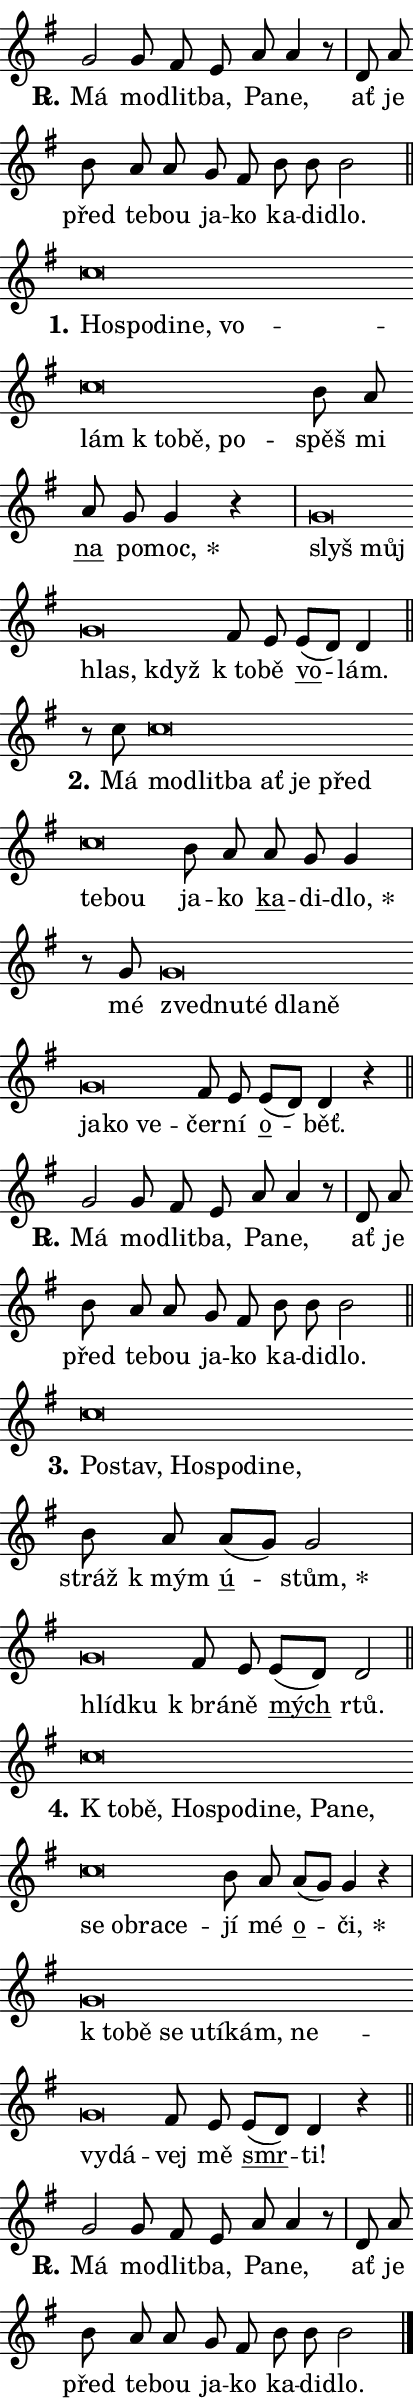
\version "2.24.0"
\header { tagline = "" }
\paper {
  indent = 0\cm
  top-margin = 0\cm
  right-margin = 0\cm
  bottom-margin = 0\cm
  left-margin = 0\cm
  paper-width = 7\cm
  page-breaking = #ly:one-page-breaking
  system-system-spacing.basic-distance = #11
  score-system-spacing.basic-distance = #11
  ragged-last = ##f
}


%% Author: Thomas Morley
%% https://lists.gnu.org/archive/html/lilypond-user/2020-05/msg00002.html
#(define (line-position grob)
"Returns position of @var[grob} in current system:
   @code{'start}, if at first time-step
   @code{'end}, if at last time-step
   @code{'middle} otherwise
"
  (let* ((col (ly:item-get-column grob))
         (ln (ly:grob-object col 'left-neighbor))
         (rn (ly:grob-object col 'right-neighbor))
         (col-to-check-left (if (ly:grob? ln) ln col))
         (col-to-check-right (if (ly:grob? rn) rn col))
         (break-dir-left
           (and
             (ly:grob-property col-to-check-left 'non-musical #f)
             (ly:item-break-dir col-to-check-left)))
         (break-dir-right
           (and
             (ly:grob-property col-to-check-right 'non-musical #f)
             (ly:item-break-dir col-to-check-right))))
        (cond ((eqv? 1 break-dir-left) 'start)
              ((eqv? -1 break-dir-right) 'end)
              (else 'middle))))

#(define (tranparent-at-line-position vctor)
  (lambda (grob)
  "Relying on @code{line-position} select the relevant enry from @var{vctor}.
Used to determine transparency,"
    (case (line-position grob)
      ((end) (not (vector-ref vctor 0)))
      ((middle) (not (vector-ref vctor 1)))
      ((start) (not (vector-ref vctor 2))))))

noteHeadBreakVisibility =
#(define-music-function (break-visibility)(vector?)
"Makes @code{NoteHead}s transparent relying on @var{break-visibility}"
#{
  \override NoteHead.transparent =
    #(tranparent-at-line-position break-visibility)
#})

#(define delete-ledgers-for-transparent-note-heads
  (lambda (grob)
    "Reads whether a @code{NoteHead} is transparent.
If so this @code{NoteHead} is removed from @code{'note-heads} from
@var{grob}, which is supposed to be @code{LedgerLineSpanner}.
As a result ledgers are not printed for this @code{NoteHead}"
    (let* ((nhds-array (ly:grob-object grob 'note-heads))
           (nhds-list
             (if (ly:grob-array? nhds-array)
                 (ly:grob-array->list nhds-array)
                 '()))
           ;; Relies on the transparent-property being done before
           ;; Staff.LedgerLineSpanner.after-line-breaking is executed.
           ;; This is fragile ...
           (to-keep
             (remove
               (lambda (nhd)
                 (ly:grob-property nhd 'transparent #f))
               nhds-list)))
      ;; TODO find a better method to iterate over grob-arrays, similiar
      ;; to filter/remove etc for lists
      ;; For now rebuilt from scratch
      (set! (ly:grob-object grob 'note-heads)  '())
      (for-each
        (lambda (nhd)
          (ly:pointer-group-interface::add-grob grob 'note-heads nhd))
        to-keep))))

hideNotes = {
  \noteHeadBreakVisibility #begin-of-line-visible
}
unHideNotes = {
  \noteHeadBreakVisibility #all-visible
}

% work-around for resetting accidentals
% https://lilypond.org/doc/v2.23/Documentation/notation/displaying-rhythms#unmetered-music
cadenzaMeasure = {
  \cadenzaOff
  \partial 1024 s1024
  \cadenzaOn
}

#(define-markup-command (accent layout props text) (markup?)
  "Underline accented syllable"
  (interpret-markup layout props
    #{\markup \override #'(offset . 4.3) \underline { #text }#}))

responsum = \markup \concat {
  "R" \hspace #-1.05 \path #0.1 #'((moveto 0 0.07) (lineto 0.9 0.8)) \hspace #0.05 "."
}

\layout {
    \context {
        \Staff
        \remove "Time_signature_engraver"
        \override LedgerLineSpanner.after-line-breaking = #delete-ledgers-for-transparent-note-heads
    }
    \context {
        \Voice {
            \override NoteHead.output-attributes = #'((class . "notehead"))
            \override Hairpin.height = #0.55
        }
    }
    \context {
        \Lyrics {
            \override StanzaNumber.output-attributes = #'((class . "stanzanumber"))
            \override LyricSpace.minimum-distance = #0.9
            \override LyricText.font-name = #"TeX Gyre Schola"
            \override LyricText.font-size = 1
            \override StanzaNumber.font-name = #"TeX Gyre Schola Bold"
            \override StanzaNumber.font-size = 1
        }
    }
}

% magnetic-lyrics.ily
%
%   written by
%     Jean Abou Samra <jean@abou-samra.fr>
%     Werner Lemberg <wl@gnu.org>
%
%   adapted by
%     Jiri Hon <jiri.hon@gmail.com>
%
% Version 2022-Apr-15

% https://www.mail-archive.com/lilypond-user@gnu.org/msg149350.html

#(define (Left_hyphen_pointer_engraver context)
   "Collect syllable-hyphen-syllable occurrences in lyrics and store
them in properties.  This engraver only looks to the left.  For
example, if the lyrics input is @code{foo -- bar}, it does the
following.

@itemize @bullet
@item
Set the @code{text} property of the @code{LyricHyphen} grob between
@q{foo} and @q{bar} to @code{foo}.

@item
Set the @code{left-hyphen} property of the @code{LyricText} grob with
text @q{foo} to the @code{LyricHyphen} grob between @q{foo} and
@q{bar}.
@end itemize

Use this auxiliary engraver in combination with the
@code{lyric-@/text::@/apply-@/magnetic-@/offset!} hook."
   (let ((hyphen #f)
         (text #f))
     (make-engraver
      (acknowledgers
       ((lyric-syllable-interface engraver grob source-engraver)
        (set! text grob)))
      (end-acknowledgers
       ((lyric-hyphen-interface engraver grob source-engraver)
        ;(when (not (grob::has-interface grob 'lyric-space-interface))
          (set! hyphen grob)));)
      ((stop-translation-timestep engraver)
       (when (and text hyphen)
         (ly:grob-set-object! text 'left-hyphen hyphen))
       (set! text #f)
       (set! hyphen #f)))))

#(define (lyric-text::apply-magnetic-offset! grob)
   "If the space between two syllables is less than the value in
property @code{LyricText@/.details@/.squash-threshold}, move the right
syllable to the left so that it gets concatenated with the left
syllable.

Use this function as a hook for
@code{LyricText@/.after-@/line-@/breaking} if the
@code{Left_@/hyphen_@/pointer_@/engraver} is active."
   (let ((hyphen (ly:grob-object grob 'left-hyphen #f)))
     (when hyphen
       (let ((left-text (ly:spanner-bound hyphen LEFT)))
         (when (grob::has-interface left-text 'lyric-syllable-interface)
           (let* ((common (ly:grob-common-refpoint grob left-text X))
                  (this-x-ext (ly:grob-extent grob common X))
                  (left-x-ext
                   (begin
                     ;; Trigger magnetism for left-text.
                     (ly:grob-property left-text 'after-line-breaking)
                     (ly:grob-extent left-text common X)))
                  ;; `delta` is the gap width between two syllables.
                  (delta (- (interval-start this-x-ext)
                            (interval-end left-x-ext)))
                  (details (ly:grob-property grob 'details))
                  (threshold (assoc-get 'squash-threshold details 0.2)))
             (when (< delta threshold)
               (let* (;; We have to manipulate the input text so that
                      ;; ligatures crossing syllable boundaries are not
                      ;; disabled.  For languages based on the Latin
                      ;; script this is essentially a beautification.
                      ;; However, for non-Western scripts it can be a
                      ;; necessity.
                      (lt (ly:grob-property left-text 'text))
                      (rt (ly:grob-property grob 'text))
                      (is-space (grob::has-interface hyphen 'lyric-space-interface))
                      (space (if is-space " " ""))
                      (space-markup (grob-interpret-markup grob " "))
                      (space-size (interval-length (ly:stencil-extent space-markup X)))
                      (extra-delta (if is-space space-size 0))
                      ;; Append new syllable.
                      (ltrt-space (if (and (string? lt) (string? rt))
                                (string-append lt space rt)
                                (make-concat-markup (list lt space rt))))
                      ;; Right-align `ltrt` to the right side.
                      (ltrt-space-markup (grob-interpret-markup
                               grob
                               (make-translate-markup
                                (cons (interval-length this-x-ext) 0)
                                (make-right-align-markup ltrt-space)))))
                 (begin
                   ;; Don't print `left-text`.
                   (ly:grob-set-property! left-text 'stencil #f)
                   ;; Set text and stencil (which holds all collected
                   ;; syllables so far) and shift it to the left.
                   (ly:grob-set-property! grob 'text ltrt-space)
                   (ly:grob-set-property! grob 'stencil ltrt-space-markup)
                   (ly:grob-translate-axis! grob (- (- delta extra-delta)) X))))))))))


#(define (lyric-hyphen::displace-bounds-first grob)
   ;; Make very sure this callback isn't triggered too early.
   (let ((left (ly:spanner-bound grob LEFT))
         (right (ly:spanner-bound grob RIGHT)))
     (ly:grob-property left 'after-line-breaking)
     (ly:grob-property right 'after-line-breaking)
     (ly:lyric-hyphen::print grob)))

squashThreshold = #0.4

\layout {
  \context {
    \Lyrics
    \consists #Left_hyphen_pointer_engraver
    \override LyricText.after-line-breaking =
      #lyric-text::apply-magnetic-offset!
    \override LyricHyphen.stencil = #lyric-hyphen::displace-bounds-first
    \override LyricText.details.squash-threshold = \squashThreshold
    \override LyricHyphen.minimum-distance = 0
    \override LyricHyphen.minimum-length = \squashThreshold
  }
}

squash = \override LyricText.details.squash-threshold = 9999
unSquash = \override LyricText.details.squash-threshold = \squashThreshold

left = \override LyricText.self-alignment-X = #LEFT
unLeft = \revert LyricText.self-alignment-X

starOffset = #(lambda (grob) 
                (let ((x_offset (ly:self-alignment-interface::aligned-on-x-parent grob)))
                  (if (= x_offset 0) 0 (+ x_offset 1.2))))

star = #(define-music-function (syllable)(string?)
"Append star separator at the end of a syllable"
#{
  \once \override LyricText.X-offset = #starOffset
  \lyricmode { \markup {
    #syllable
    \override #'((font-name . "TeX Gyre Schola Bold")) \hspace #0.2 \lower #0.65 \larger "*"
  } }
#})

starAccent = #(define-music-function (syllable)(string?)
"Append star separator at the end of a syllable and make accent"
#{
  \once \override LyricText.X-offset = #starOffset
  \lyricmode { \markup {
    \accent #syllable
    \override #'((font-name . "TeX Gyre Schola Bold")) \hspace #0.2 \lower #0.65 \larger "*"
  } }
#})

breath = #(define-music-function (syllable)(string?)
"Append breathing indicator at the end of a syllable"
#{
  \lyricmode { \markup { #syllable "+" } }
#})

optionalBreath = #(define-music-function (syllable)(string?)
"Append optional breathing indicator at the end of a syllable"
#{
  \lyricmode { \markup { #syllable "(+)" } }
#})


\score {
    <<
        \new Voice = "melody" { \cadenzaOn \key g \major \relative { g'2 g8 fis e \bar "" a a4 r8 \cadenzaMeasure \bar "|" d, a' \bar "" b a a \bar "" g fis \bar "" b b b2 \cadenzaMeasure \bar "||" \break } }
        \new Lyrics \lyricsto "melody" { \lyricmode { \set stanza = \responsum
Má mo -- dlit -- ba, Pa -- ne, ať je před te -- bou ja -- ko ka -- di -- dlo. } }
    >>
    \layout {}
}

\score {
    <<
        \new Voice = "melody" { \cadenzaOn \key g \major \relative { c''\breve*1/16 \hideNotes \breve*1/16 \bar "" \breve*1/16 \bar "" \breve*1/16 \bar "" \breve*1/16 \bar "" \breve*1/16 \bar "" \breve*1/16 \bar "" \breve*1/16 \breve*1/16 \bar "" \unHideNotes b8 a \bar "" a g g4 r \cadenzaMeasure \bar "|" g\breve*1/16 \hideNotes \breve*1/16 \bar "" \breve*1/16 \breve*1/16 \bar "" \unHideNotes fis8 e \bar "" e[( d)] d4 \cadenzaMeasure \bar "||" \break } }
        \new Lyrics \lyricsto "melody" { \lyricmode { \set stanza = "1."
\left Ho -- \squash spo -- di -- ne, vo -- lám "k to" -- bě, po -- \unLeft \unSquash spěš mi \markup \accent na po -- \star moc, \left slyš \squash můj hlas, když \unLeft \unSquash "k to" -- bě \markup \accent vo -- lám. } }
    >>
    \layout {}
}

\score {
    <<
        \new Voice = "melody" { \cadenzaOn \key g \major \relative { r8 c''8 c\breve*1/16 \hideNotes \breve*1/16 \bar "" \breve*1/16 \bar "" \breve*1/16 \bar "" \breve*1/16 \bar "" \breve*1/16 \bar "" \breve*1/16 \breve*1/16 \bar "" \unHideNotes b8 a \bar "" a g g4 \cadenzaMeasure \bar "|" r8 g8 g\breve*1/16 \hideNotes \breve*1/16 \bar "" \breve*1/16 \bar "" \breve*1/16 \bar "" \breve*1/16 \bar "" \breve*1/16 \bar "" \breve*1/16 \breve*1/16 \bar "" \unHideNotes fis8 e \bar "" e[( d)] d4 r \cadenzaMeasure \bar "||" \break } }
        \new Lyrics \lyricsto "melody" { \lyricmode { \set stanza = "2."
Má \left mo -- \squash dlit -- ba ať je před te -- bou \unLeft \unSquash ja -- ko \markup \accent ka -- di -- \star dlo, mé \left zved -- \squash nu -- té dla -- ně ja -- ko ve -- \unLeft \unSquash čer -- ní \markup \accent o -- běť. } }
    >>
    \layout {}
}

\score {
    <<
        \new Voice = "melody" { \cadenzaOn \key g \major \relative { g'2 g8 fis e \bar "" a a4 r8 \cadenzaMeasure \bar "|" d, a' \bar "" b a a \bar "" g fis \bar "" b b b2 \cadenzaMeasure \bar "||" \break } }
        \new Lyrics \lyricsto "melody" { \lyricmode { \set stanza = \responsum
Má mo -- dlit -- ba, Pa -- ne, ať je před te -- bou ja -- ko ka -- di -- dlo. } }
    >>
    \layout {}
}

\score {
    <<
        \new Voice = "melody" { \cadenzaOn \key g \major \relative { c''\breve*1/16 \hideNotes \breve*1/16 \bar "" \breve*1/16 \bar "" \breve*1/16 \bar "" \breve*1/16 \breve*1/16 \bar "" \unHideNotes b8 a \bar "" a[( g)] g2 \cadenzaMeasure \bar "|" g\breve*1/16 \hideNotes \breve*1/16 \bar "" \unHideNotes fis8 e \bar "" e[( d)] d2 \cadenzaMeasure \bar "||" \break } }
        \new Lyrics \lyricsto "melody" { \lyricmode { \set stanza = "3."
\left Po -- \squash stav, Ho -- spo -- di -- ne, \unLeft \unSquash stráž "k mým" \markup \accent ú -- \star stům, \left hlíd -- \squash ku \unLeft \unSquash "k brá" -- ně \markup \accent mých rtů. } }
    >>
    \layout {}
}

\score {
    <<
        \new Voice = "melody" { \cadenzaOn \key g \major \relative { c''\breve*1/16 \hideNotes \breve*1/16 \bar "" \breve*1/16 \bar "" \breve*1/16 \bar "" \breve*1/16 \bar "" \breve*1/16 \bar "" \breve*1/16 \bar "" \breve*1/16 \bar "" \breve*1/16 \bar "" \breve*1/16 \bar "" \breve*1/16 \breve*1/16 \bar "" \unHideNotes b8 a \bar "" a[( g)] g4 r \cadenzaMeasure \bar "|" g\breve*1/16 \hideNotes \breve*1/16 \bar "" \breve*1/16 \bar "" \breve*1/16 \bar "" \breve*1/16 \bar "" \breve*1/16 \bar "" \breve*1/16 \bar "" \breve*1/16 \breve*1/16 \bar "" \unHideNotes fis8 e \bar "" e[( d)] d4 r \cadenzaMeasure \bar "||" \break } }
        \new Lyrics \lyricsto "melody" { \lyricmode { \set stanza = "4."
\left "K to" -- \squash bě, Ho -- spo -- di -- ne, Pa -- ne, se o -- bra -- ce -- \unLeft \unSquash jí mé \markup \accent o -- \star či, \left "k to" -- \squash bě se u -- tí -- kám, ne -- vy -- dá -- \unLeft \unSquash vej mě \markup \accent smr -- ti! } }
    >>
    \layout {}
}

\score {
    <<
        \new Voice = "melody" { \cadenzaOn \key g \major \relative { g'2 g8 fis e \bar "" a a4 r8 \cadenzaMeasure \bar "|" d, a' \bar "" b a a \bar "" g fis \bar "" b b b2 \cadenzaMeasure \bar "||" \break } \bar "|." }
        \new Lyrics \lyricsto "melody" { \lyricmode { \set stanza = \responsum
Má mo -- dlit -- ba, Pa -- ne, ať je před te -- bou ja -- ko ka -- di -- dlo. } }
    >>
    \layout {}
}
